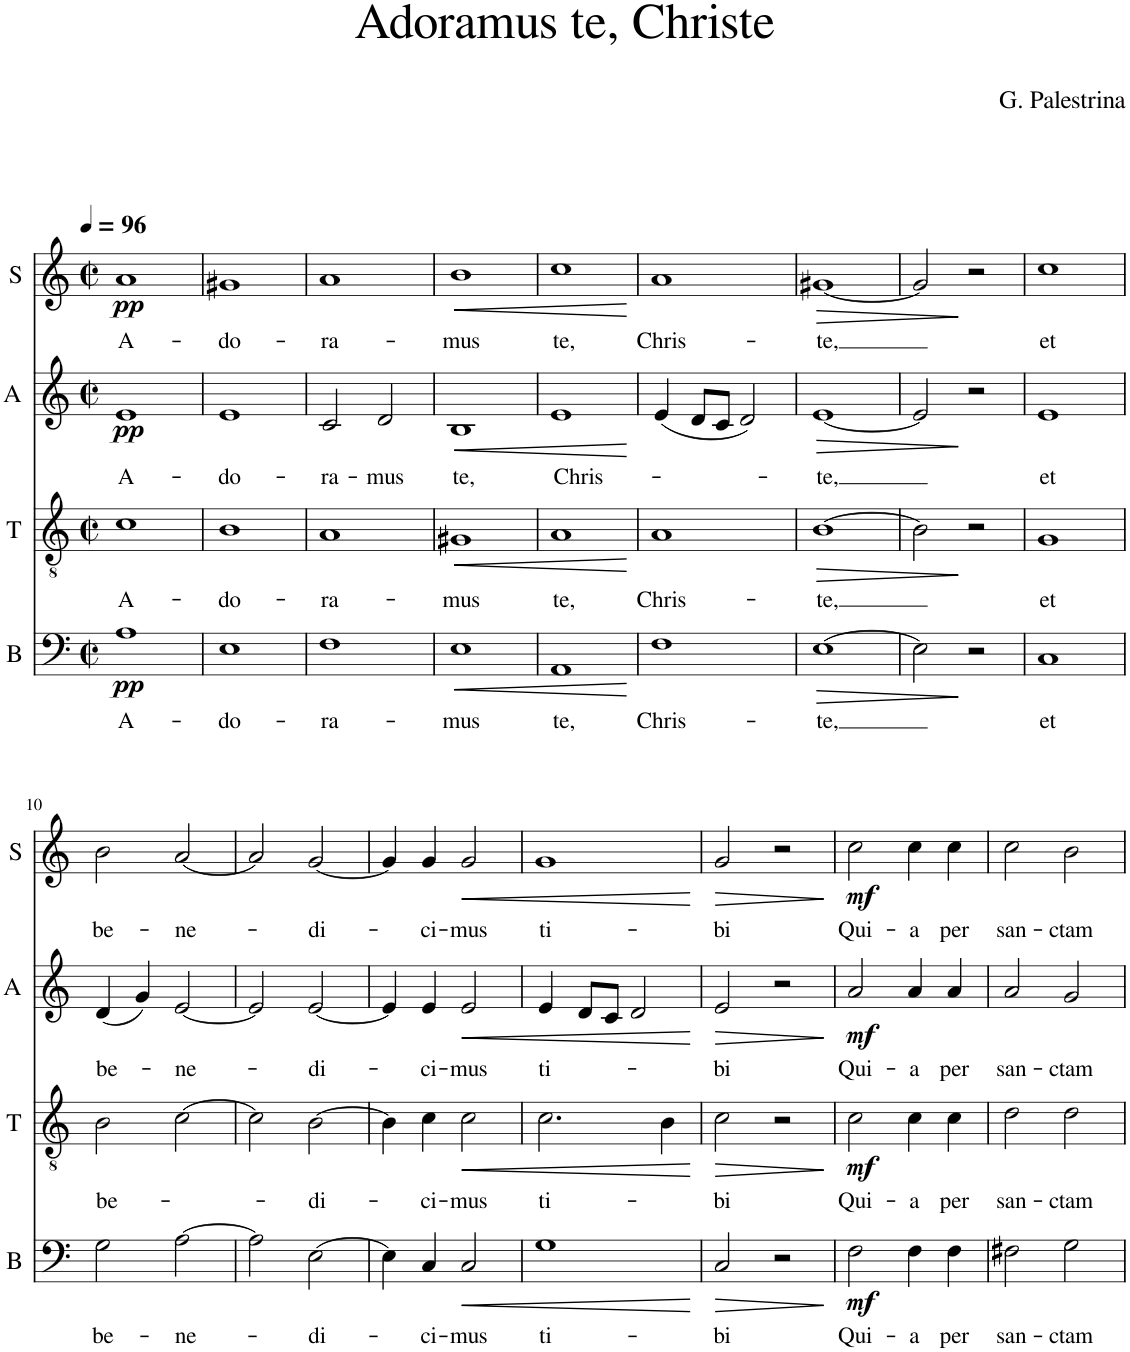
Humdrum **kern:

**kern	**text	**dynam	**kern	**text	**dynam	**kern	**text	**dynam	**kern	**text	**dynam
*part4	*part4	*part4	*part3	*part3	*part3	*part2	*part2	*part2	*part1	*part1	*part1
*staff4	*staff4	*staff4	*staff3	*staff3	*staff3	*staff2	*staff2	*staff2	*staff1	*staff1	*staff1
*I"B	*	*	*I"T	*	*	*I"A	*	*	*I"S	*	*
*I'B	*	*	*I'T	*	*	*I'A	*	*	*I'S	*	*
*clefF4	*	*	*clefGv2	*	*	*clefG2	*	*	*clefG2	*	*
*k[]	*	*	*k[]	*	*	*k[]	*	*	*k[]	*	*
*M2/2	*	*	*M2/2	*	*	*M2/2	*	*	*M2/2	*	*
*met(c|)	*	*	*met(c|)	*	*	*met(c|)	*	*	*met(c|)	*	*
*MM96	*	*	*MM96	*	*	*MM96	*	*	*MM96	*	*
=1	=1	=1	=1	=1	=1	=1	=1	=1	=1	=1	=1
!	!LO:LY:b	!LO:DY:b	!	!LO:LY:b	!	!	!LO:LY:b	!LO:DY:b	!	!LO:LY:b	!LO:DY:b
1A	A-	pp	1c	A-	.	1e	A-	pp	1a	A-	pp
=2	=2	=2	=2	=2	=2	=2	=2	=2	=2	=2	=2
!	!LO:LY:b	!	!	!LO:LY:b	!	!	!LO:LY:b	!	!	!LO:LY:b	!
1E	-do-	.	1B	-do-	.	1e	-do-	.	1g#X	-do-	.
=3	=3	=3	=3	=3	=3	=3	=3	=3	=3	=3	=3
!	!LO:LY:b	!	!	!LO:LY:b	!	!	!LO:LY:b	!	!	!LO:LY:b	!
1F	-ra-	.	1A	-ra-	.	2c/	-ra-	.	1a	-ra-	.
!	!	!	!	!	!	!	!LO:LY:b	!	!	!	!
.	.	.	.	.	.	2d/	-mus	.	.	.	.
=4	=4	=4	=4	=4	=4	=4	=4	=4	=4	=4	=4
!	!LO:LY:b	!LO:HP:b	!	!LO:LY:b	!LO:HP:b	!	!LO:LY:b	!LO:HP:b	!	!LO:LY:b	!LO:HP:b
1E	-mus	<	1G#X	-mus	<	1B	te,	<	1b	-mus	<
=5	=5	=5	=5	=5	=5	=5	=5	=5	=5	=5	=5
!	!LO:LY:b	!	!	!LO:LY:b	!	!	!LO:LY:b	!	!	!LO:LY:b	!
1AA	te,	.	1A	te,	.	1e	Chris-	.	1cc	te,	.
.	.	[	.	.	[	.	.	[	.	.	[
=6	=6	=6	=6	=6	=6	=6	=6	=6	=6	=6	=6
!	!LO:LY:b	!	!	!LO:LY:b	!	!	!	!	!	!LO:LY:b	!
1F	Chris-	.	1A	Chris-	.	(4e/	.	.	1a	Chris-	.
.	.	.	.	.	.	8d/L	.	.	.	.	.
.	.	.	.	.	.	8c/J	.	.	.	.	.
.	.	.	.	.	.	2d/)	.	.	.	.	.
=7	=7	=7	=7	=7	=7	=7	=7	=7	=7	=7	=7
!	!LO:LY:b	!LO:HP:b	!	!LO:LY:b	!LO:HP:b	!	!LO:LY:b	!LO:HP:b	!	!LO:LY:b	!LO:HP:b
[1E	-te,	>	[1B	-te,	>	[1e	-te,	>	[1g#X	-te,	>
=8	=8	=8	=8	=8	=8	=8	=8	=8	=8	=8	=8
2E\]	.	.	2B\]	.	.	2e/]	.	.	2g#/]	.	.
2r	.	]	2r	.	]	2r	.	]	2r	.	]
=9	=9	=9	=9	=9	=9	=9	=9	=9	=9	=9	=9
!	!LO:LY:b	!	!	!LO:LY:b	!	!	!LO:LY:b	!	!	!LO:LY:b	!
1C	et	.	1G	et	.	1e	et	.	1cc	et	.
!!LO:LB:g=z
=10	=10	=10	=10	=10	=10	=10	=10	=10	=10	=10	=10
!	!LO:LY:b	!	!	!LO:LY:b	!	!	!LO:LY:b	!	!	!LO:LY:b	!
2G\	be-	.	2B\	be-	.	(4d/	be-	.	2b\	be-	.
.	.	.	.	.	.	4g/)	.	.	.	.	.
!	!LO:LY:b	!	!	!	!	!	!LO:LY:b	!	!	!LO:LY:b	!
[2A\	-ne-	.	[2c\	.	.	[2e/	-ne-	.	[2a/	-ne-	.
=11	=11	=11	=11	=11	=11	=11	=11	=11	=11	=11	=11
2A\]	.	.	2c\]	.	.	2e/]	.	.	2a/]	.	.
!	!LO:LY:b	!	!	!LO:LY:b	!	!	!LO:LY:b	!	!	!LO:LY:b	!
[2E\	-di-	.	[2B\	di-	.	[2e/	-di-	.	[2g/	-di-	.
=12	=12	=12	=12	=12	=12	=12	=12	=12	=12	=12	=12
4E\]	.	.	4B\]	.	.	4e/]	.	.	4g/]	.	.
!	!LO:LY:b	!	!	!LO:LY:b	!	!	!LO:LY:b	!	!	!LO:LY:b	!
4C/	-ci-	.	4c\	-ci-	.	4e/	-ci-	.	4g/	-ci-	.
!	!LO:LY:b	!LO:HP:b	!	!LO:LY:b	!LO:HP:b	!	!LO:LY:b	!LO:HP:b	!	!LO:LY:b	!LO:HP:b
2C/	-mus	<	2c\	-mus	<	2e/	-mus	<	2g/	-mus	<
=13	=13	=13	=13	=13	=13	=13	=13	=13	=13	=13	=13
!	!LO:LY:b	!	!	!LO:LY:b	!	!	!LO:LY:b	!	!	!LO:LY:b	!
1G	ti-	.	2.c\	ti-	.	4e/	ti-	.	1g	ti-	.
.	.	.	.	.	.	8d/L	.	.	.	.	.
.	.	.	.	.	.	8c/J	.	.	.	.	.
.	.	.	.	.	.	2d/	.	.	.	.	.
.	.	.	4B\	.	.	.	.	.	.	.	.
.	.	[	.	.	[	.	.	[	.	.	[
=14	=14	=14	=14	=14	=14	=14	=14	=14	=14	=14	=14
!	!LO:LY:b	!LO:HP:b	!	!LO:LY:b	!LO:HP:b	!	!LO:LY:b	!LO:HP:b	!	!LO:LY:b	!LO:HP:b
2C/	-bi	>	2c\	-bi	>	2e/	-bi	>	2g/	-bi	>
2r	.	.	2r	.	.	2r	.	.	2r	.	.
.	.	]	.	.	]	.	.	]	.	.	]
=15	=15	=15	=15	=15	=15	=15	=15	=15	=15	=15	=15
!	!LO:LY:b	!LO:DY:b	!	!LO:LY:b	!LO:DY:b	!	!LO:LY:b	!LO:DY:b	!	!LO:LY:b	!LO:DY:b
2F\	Qui-	mf	2c\	Qui-	mf	2a/	Qui-	mf	2cc\	Qui-	mf
!	!LO:LY:b	!	!	!LO:LY:b	!	!	!LO:LY:b	!	!	!LO:LY:b	!
4F\	-a	.	4c\	-a	.	4a/	-a	.	4cc\	-a	.
!	!LO:LY:b	!	!	!LO:LY:b	!	!	!LO:LY:b	!	!	!LO:LY:b	!
4F\	per	.	4c\	per	.	4a/	per	.	4cc\	per	.
=16	=16	=16	=16	=16	=16	=16	=16	=16	=16	=16	=16
!	!LO:LY:b	!	!	!LO:LY:b	!	!	!LO:LY:b	!	!	!LO:LY:b	!
2F#X\	san-	.	2d\	san-	.	2a/	san-	.	2cc\	san-	.
!	!LO:LY:b	!	!	!LO:LY:b	!	!	!LO:LY:b	!	!	!LO:LY:b	!
2G\	-ctam	.	2d\	-ctam	.	2g/	-ctam	.	2b\	-ctam	.
=	=	=	=	=	=	=	=	=	=	=	=
*-	*-	*-	*-	*-	*-	*-	*-	*-	*-	*-	*-
